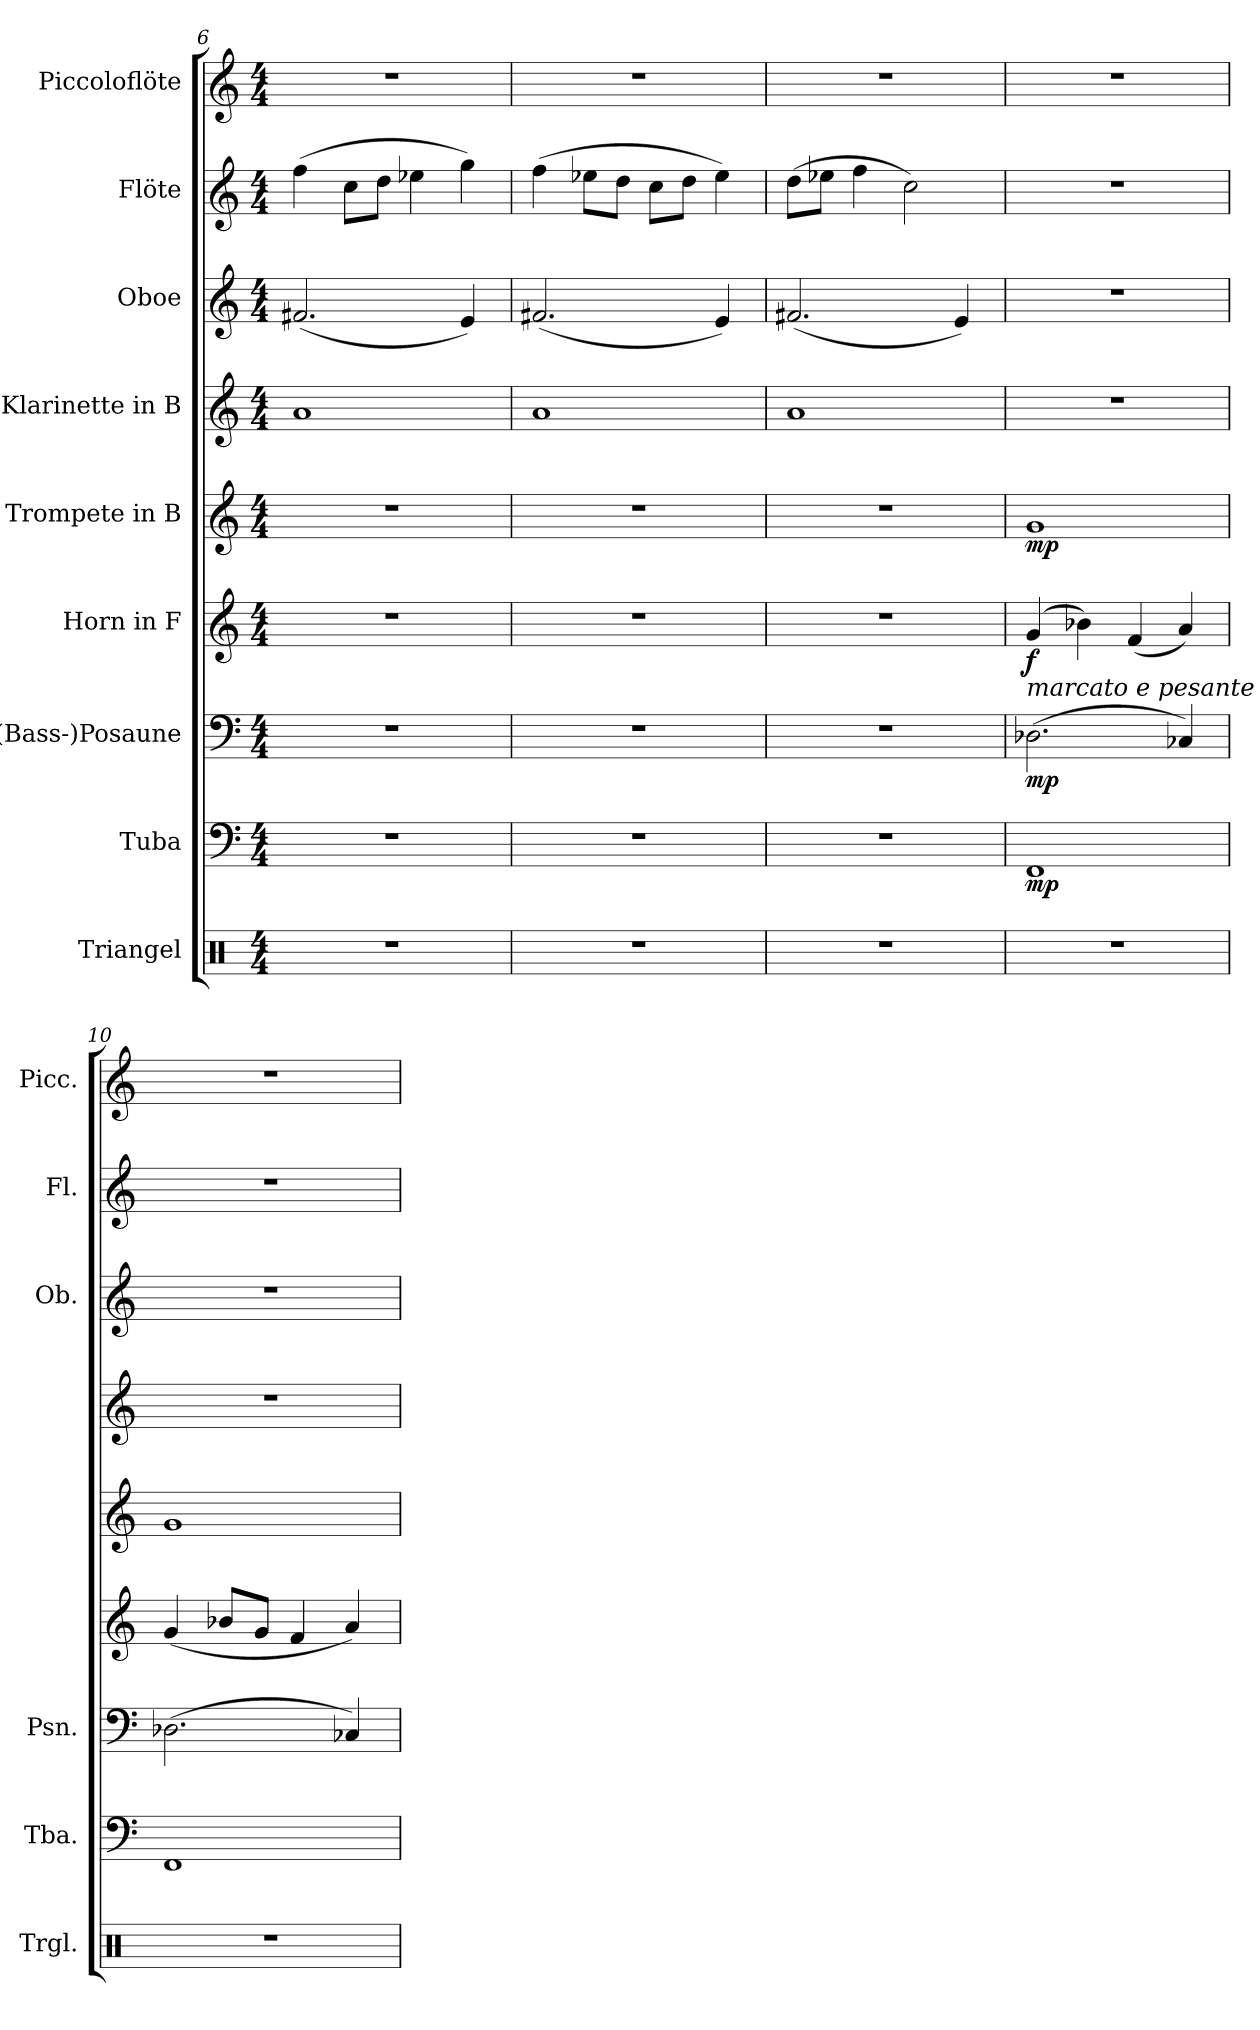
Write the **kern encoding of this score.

**kern	**kern	**dynam	**kern	**dynam	**kern	**dynam	**kern	**dynam	**kern	**kern	**kern	**kern
*part9	*part8	*part8	*part7	*part7	*part6	*part6	*part5	*part5	*part4	*part3	*part2	*part1
*staff9	*staff8	*staff8	*staff7	*staff7	*staff6	*staff6	*staff5	*staff5	*staff4	*staff3	*staff2	*staff1
*I"Triangel	*I"Tuba	*	*I"(Bass-)Posaune	*	*I"Horn in F	*	*I"Trompete in B	*	*I"Klarinette in B	*I"Oboe	*I"Flöte	*I"Piccoloflöte
*I'Trgl.	*I'Tba.	*	*I'Psn.	*	*	*	*	*	*	*I'Ob.	*I'Fl.	*I'Picc.
*clefX	*clefF4	*	*clefF4	*	*clefG2	*	*clefG2	*	*clefG2	*clefG2	*clefG2	*clefG2
*	*	*	*	*	*ITrd4c7	*	*ITrd1c2	*	*ITrd1c2	*	*	*ITrd-7c-12
*k[]	*k[]	*	*k[]	*	*k[b-]	*	*k[b-e-]	*	*k[b-e-]	*k[]	*k[]	*k[]
*M4/4	*M4/4	*	*M4/4	*	*M4/4	*	*M4/4	*	*M4/4	*M4/4	*M4/4	*M4/4
=6	=6	=6	=6	=6	=6	=6	=6	=6	=6	=6	=6	=6
1r	1r	.	1r	.	1r	.	1r	.	1g	(<2.f#X/	(>4ff\	1r
.	.	.	.	.	.	.	.	.	.	.	8cc\L	.
.	.	.	.	.	.	.	.	.	.	.	8dd\J	.
.	.	.	.	.	.	.	.	.	.	.	4ee-X\	.
.	.	.	.	.	.	.	.	.	.	4e/)	4gg\)	.
=7	=7	=7	=7	=7	=7	=7	=7	=7	=7	=7	=7	=7
1r	1r	.	1r	.	1r	.	1r	.	1g	(<2.f#X/	(>4ff\	1r
.	.	.	.	.	.	.	.	.	.	.	8ee-X\L	.
.	.	.	.	.	.	.	.	.	.	.	8dd\J	.
.	.	.	.	.	.	.	.	.	.	.	8cc\L	.
.	.	.	.	.	.	.	.	.	.	.	8dd\J	.
.	.	.	.	.	.	.	.	.	.	4e/)	4ee-\)	.
=8	=8	=8	=8	=8	=8	=8	=8	=8	=8	=8	=8	=8
1r	1r	.	1r	.	1r	.	1r	.	1g	(<2.f#X/	(>8dd\L	1r
.	.	.	.	.	.	.	.	.	.	.	8ee-X\J	.
.	.	.	.	.	.	.	.	.	.	.	4ff\	.
.	.	.	.	.	.	.	.	.	.	.	2cc\)	.
.	.	.	.	.	.	.	.	.	.	4e/)	.	.
!!LO:LB:g=z
=9	=9	=9	=9	=9	=9	=9	=9	=9	=9	=9	=9	=9
!	!	!	!	!	!LO:TX:b:i:t=marcato e pesante	!	!	!	!	!	!	!
!	!	!LO:DY:b	!	!LO:DY:b	!	!LO:DY:b	!	!LO:DY:b	!	!	!	!
1r	1FF	mp	(>2.D-X\	mp	(>4c/	f	1f	mp	1r	1r	1r	1r
.	.	.	.	.	4e-X\)	.	.	.	.	.	.	.
.	.	.	.	.	(<4B-/	.	.	.	.	.	.	.
.	.	.	4C-X/)	.	4d/)	.	.	.	.	.	.	.
=10	=10	=10	=10	=10	=10	=10	=10	=10	=10	=10	=10	=10
1r	1FF	.	(>2.D-X\	.	(<4c/	.	1f	.	1r	1r	1r	1r
.	.	.	.	.	8e-X/L	.	.	.	.	.	.	.
.	.	.	.	.	8c/J	.	.	.	.	.	.	.
.	.	.	.	.	4B-/	.	.	.	.	.	.	.
.	.	.	4C-X/)	.	4d/)	.	.	.	.	.	.	.
=	=	=	=	=	=	=	=	=	=	=	=	=
*-	*-	*-	*-	*-	*-	*-	*-	*-	*-	*-	*-	*-
